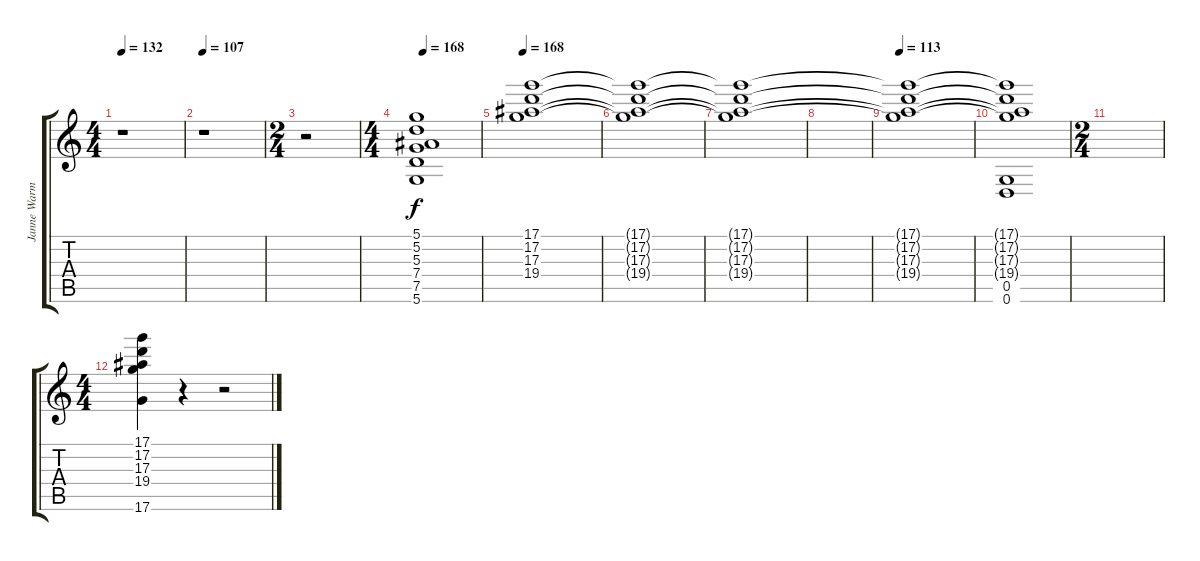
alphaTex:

\track ("Janne Warman (Rhythm)" "Janne Warm") {instrument stringensemble1}
\staff {score tabs}
\tuning (D5 A4 F4 C4 G3 D3) {hide}
\ts (4 4)
\tempo 132
\clef g2
\ks c
r.1{dy f} |
\tempo 107
r.1 |
\ts (2 4)
r.2 |
\ts (4 4)
\tempo 168
(5.1 5.2 5.3 7.4 7.5 5.6).1 |
\tempo 168
(17.1 17.2 17.3 19.4).1 |
(17.1{t} 17.2{t} 17.3{t} 19.4{t}).1 |
(17.1{t} 17.2{t} 17.3{t} 19.4{t}).1 |
|
\tempo 113
(17.1{t} 17.2{t} 17.3{t} 19.4{t}).1 |
(17.1{t} 17.2{t} 17.3{t} 19.4{t} 0.5 0.6).1 |
\ts (2 4)
|
\ts (4 4)
(17.1 17.2 17.3 19.4 17.6).4 r.4 r.2
